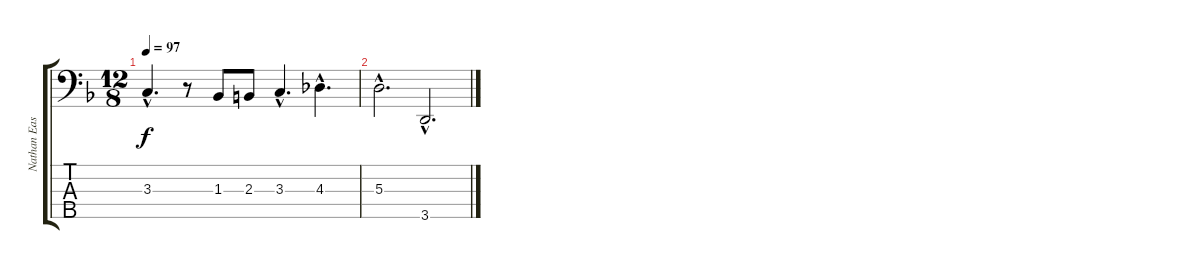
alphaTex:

\track ("Nathan East Bass" "Nathan Eas") {instrument electricbassfinger}
\staff {score tabs}
\tuning (G2 D2 A1 E1 B0) {hide}
\ts (12 8)
\tempo 97
\clef f4
\ks f
3.3{hac}.4{d dy f} r.8 1.3.8 2.3.8 3.3{hac}.4{d} 4.3{hac}.4{d} |
5.3{hac}.2{d} 3.5{hac}.2{d}
